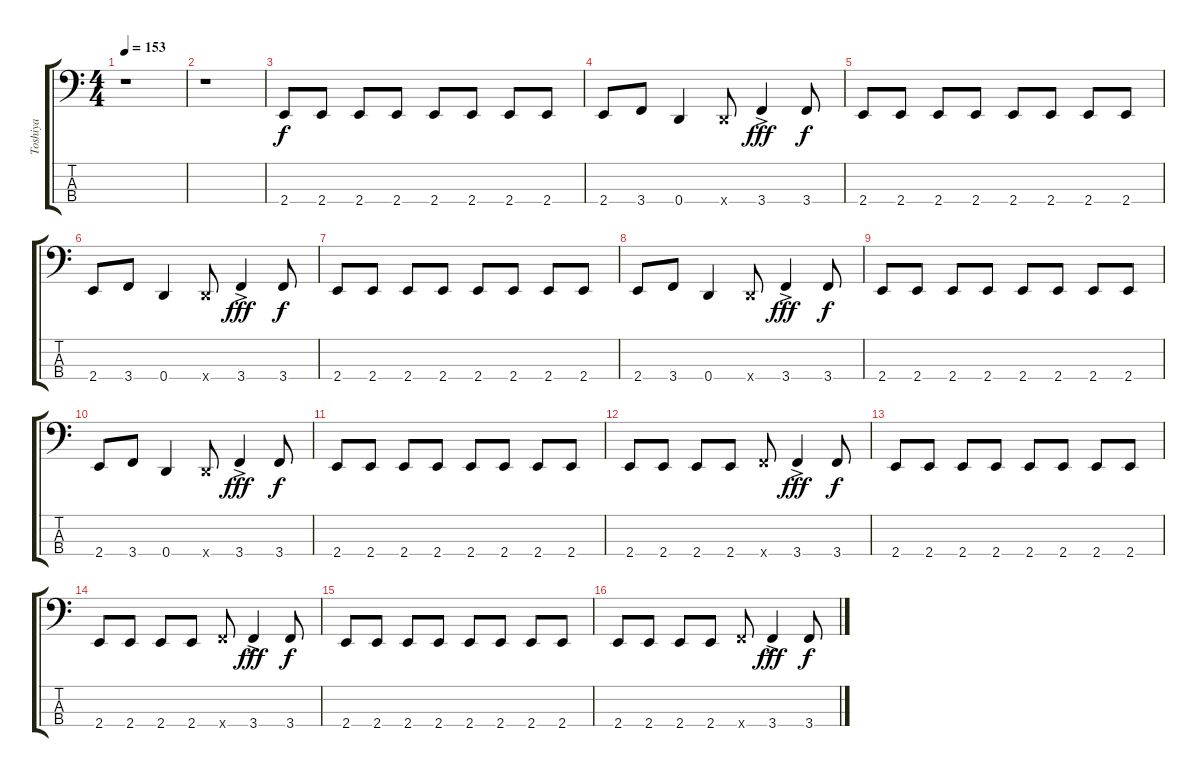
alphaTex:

\track ("Toshiya" "Toshiya") {instrument electricbasspick}
\staff {score tabs}
\tuning (G2 D2 A1 D1) {hide}
\ts (4 4)
\tempo 153
\clef f4
\ks c
r.1{dy f} |
r.1 |
2.4.8 2.4.8 2.4.8 2.4.8 2.4.8 2.4.8 2.4.8 2.4.8 |
2.4.8 3.4.8 0.4.4 0.4{x}.8 3.4{ac}.4{dy fff} 3.4.8{dy f} |
2.4.8 2.4.8 2.4.8 2.4.8 2.4.8 2.4.8 2.4.8 2.4.8 |
2.4.8 3.4.8 0.4.4 0.4{x}.8 3.4{ac}.4{dy fff} 3.4.8{dy f} |
2.4.8 2.4.8 2.4.8 2.4.8 2.4.8 2.4.8 2.4.8 2.4.8 |
2.4.8 3.4.8 0.4.4 0.4{x}.8 3.4{ac}.4{dy fff} 3.4.8{dy f} |
2.4.8 2.4.8 2.4.8 2.4.8 2.4.8 2.4.8 2.4.8 2.4.8 |
2.4.8 3.4.8 0.4.4 0.4{x}.8 3.4{ac}.4{dy fff} 3.4.8{dy f} |
2.4.8 2.4.8 2.4.8 2.4.8 2.4.8 2.4.8 2.4.8 2.4.8 |
2.4.8 2.4.8 2.4.8 2.4.8 3.4{x}.8 3.4{ac}.4{dy fff} 3.4.8{dy f} |
2.4.8 2.4.8 2.4.8 2.4.8 2.4.8 2.4.8 2.4.8 2.4.8 |
2.4.8 2.4.8 2.4.8 2.4.8 3.4{x}.8 3.4{ac}.4{dy fff} 3.4.8{dy f} |
2.4.8 2.4.8 2.4.8 2.4.8 2.4.8 2.4.8 2.4.8 2.4.8 |
2.4.8 2.4.8 2.4.8 2.4.8 3.4{x}.8 3.4{ac}.4{dy fff} 3.4.8{dy f}
